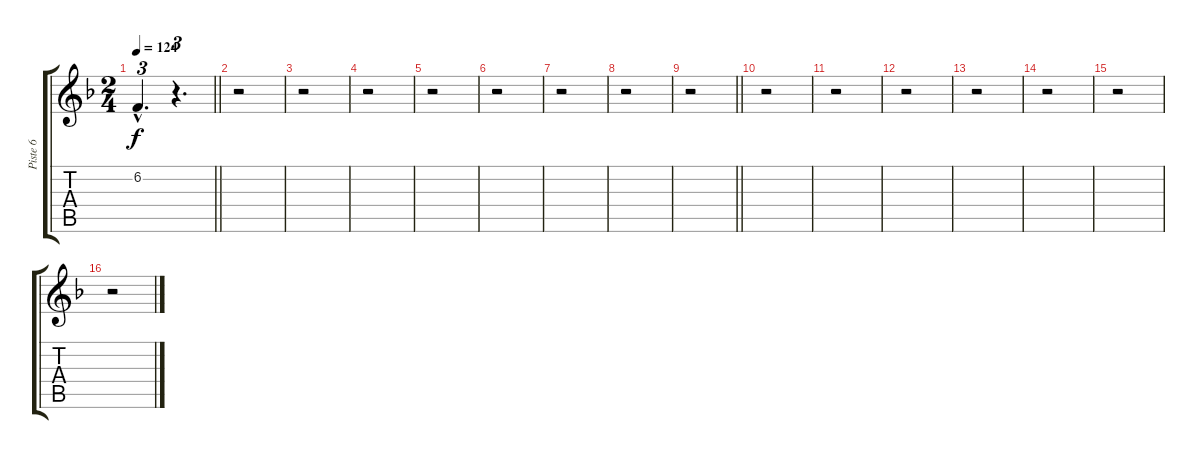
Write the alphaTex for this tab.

\track ("Piste 6" "Piste 6") {instrument shakuhachi}
\staff {score tabs}
\tuning (E4 B3 G3 D3 A2 E2) {hide}
\ts (2 4)
\tempo 124
\clef g2
\barLineRight lightlight
\ks dminor
6.2{hac t}.4{d tu (3 2) dy f} r.4{d tu (3 2)} |
r.2 |
r.2 |
r.2 |
r.2 |
r.2 |
r.2 |
r.2 |
\barLineRight lightlight
r.2 |
r.2 |
r.2 |
r.2 |
r.2 |
r.2 |
r.2 |
r.2
